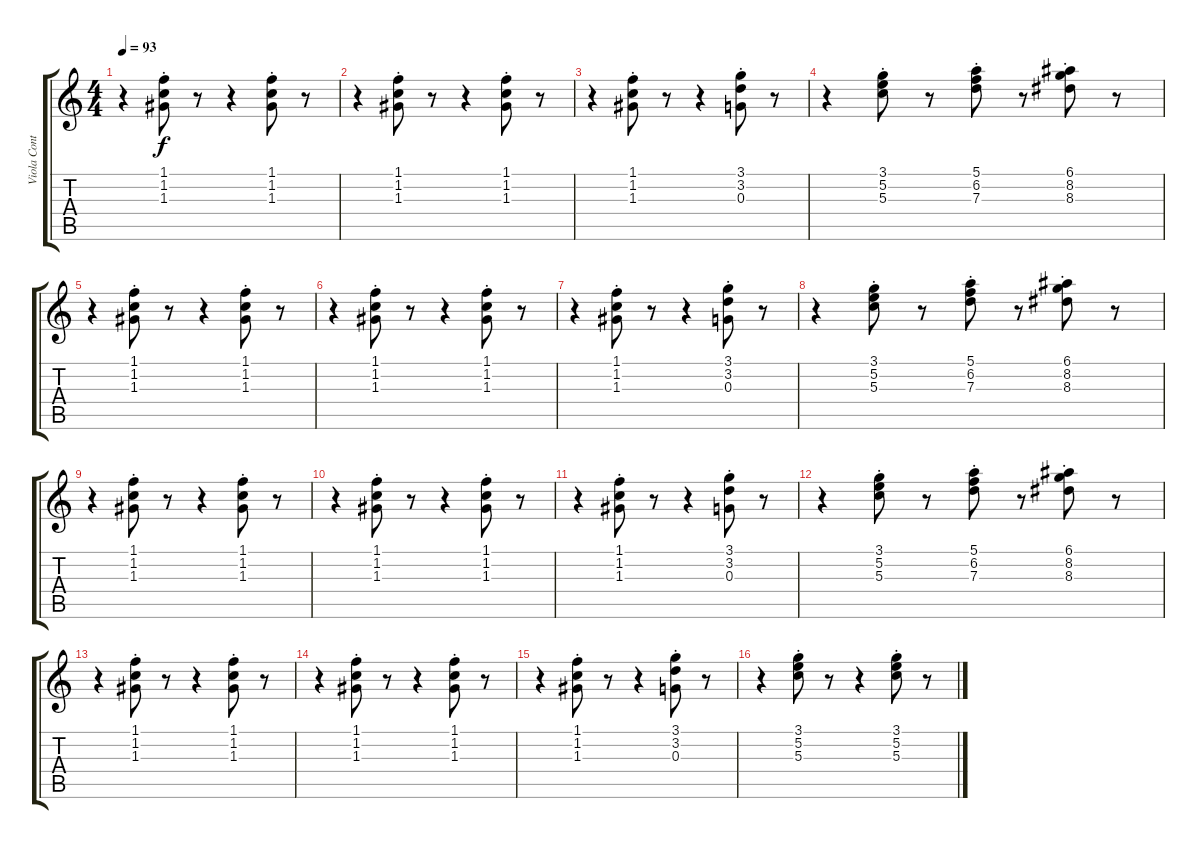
\track ("Viola Contra" "Viola Cont") {instrument acousticguitarnylon}
\staff {score tabs}
\tuning (E4 B3 G3 D3 A2 E2) {hide}
\ts (4 4)
\tempo 93
\clef g2
\ks c
r.4{dy f} (1.1{st} 1.2{st} 1.3{st}).8 r.8 r.4 (1.1{st} 1.2{st} 1.3{st}).8 r.8 |
r.4 (1.1{st} 1.2{st} 1.3{st}).8 r.8 r.4 (1.1{st} 1.2{st} 1.3{st}).8 r.8 |
r.4 (1.1{st} 1.2{st} 1.3{st}).8 r.8 r.4 (3.1{st} 3.2{st} 0.3{st}).8 r.8 |
r.4 (3.1{st} 5.2{st} 5.3{st}).8 r.8 (5.1{st} 6.2{st} 7.3{st}).8 r.8 (6.1{st} 8.2{st} 8.3{st}).8 r.8 |
r.4 (1.1{st} 1.2{st} 1.3{st}).8 r.8 r.4 (1.1{st} 1.2{st} 1.3{st}).8 r.8 |
r.4 (1.1{st} 1.2{st} 1.3{st}).8 r.8 r.4 (1.1{st} 1.2{st} 1.3{st}).8 r.8 |
r.4 (1.1{st} 1.2{st} 1.3{st}).8 r.8 r.4 (3.1{st} 3.2{st} 0.3{st}).8 r.8 |
r.4 (3.1{st} 5.2{st} 5.3{st}).8 r.8 (5.1{st} 6.2{st} 7.3{st}).8 r.8 (6.1{st} 8.2{st} 8.3{st}).8 r.8 |
r.4 (1.1{st} 1.2{st} 1.3{st}).8 r.8 r.4 (1.1{st} 1.2{st} 1.3{st}).8 r.8 |
r.4 (1.1{st} 1.2{st} 1.3{st}).8 r.8 r.4 (1.1{st} 1.2{st} 1.3{st}).8 r.8 |
r.4 (1.1{st} 1.2{st} 1.3{st}).8 r.8 r.4 (3.1{st} 3.2{st} 0.3{st}).8 r.8 |
r.4 (3.1{st} 5.2{st} 5.3{st}).8 r.8 (5.1{st} 6.2{st} 7.3{st}).8 r.8 (6.1{st} 8.2{st} 8.3{st}).8 r.8 |
r.4 (1.1{st} 1.2{st} 1.3{st}).8 r.8 r.4 (1.1{st} 1.2{st} 1.3{st}).8 r.8 |
r.4 (1.1{st} 1.2{st} 1.3{st}).8 r.8 r.4 (1.1{st} 1.2{st} 1.3{st}).8 r.8 |
r.4 (1.1{st} 1.2{st} 1.3{st}).8 r.8 r.4 (3.1{st} 3.2{st} 0.3{st}).8 r.8 |
r.4 (3.1{st} 5.2{st} 5.3{st}).8 r.8 r.4 (3.1{st} 5.2{st} 5.3{st}).8 r.8
